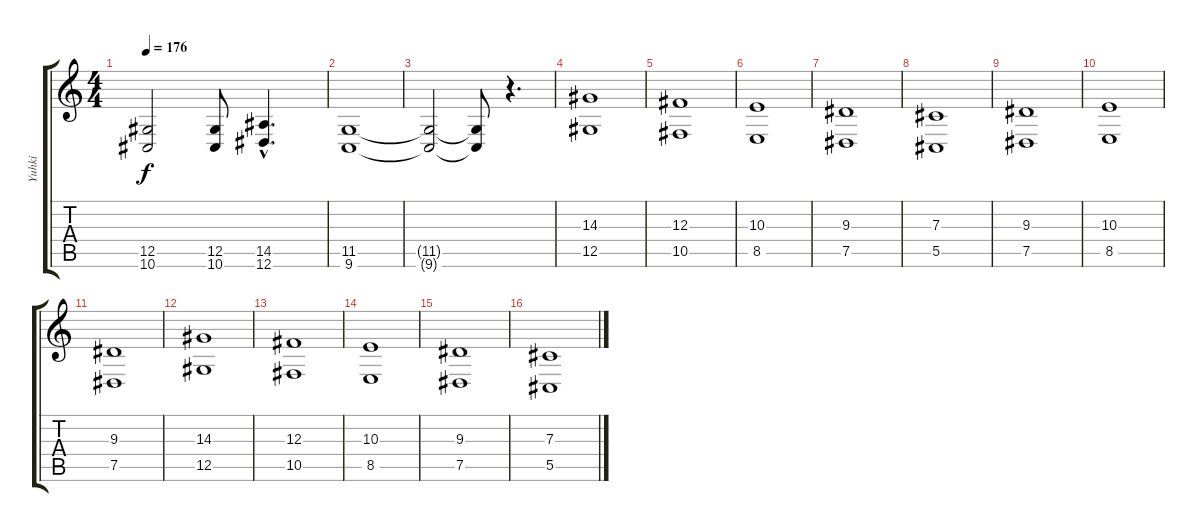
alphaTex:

\track ("Yuhki" "Yuhki") {instrument harpsichord}
\staff {score tabs}
\tuning (Eb4 Bb3 Gb3 Db3 Ab2 Eb2) {hide}
\ts (4 4)
\tempo 176
\clef g2
\ks c
(12.5{t} 10.6{t}).2{dy f} (12.5 10.6).8 (14.5{hac} 12.6{hac}).4{d} |
(11.5 9.6).1 |
(11.5{t} 9.6{t}).2 (11.5{t} 9.6{t}).8 r.4{d} |
(14.3 12.5).1 |
(12.3 10.5).1 |
(10.3 8.5).1 |
(9.3 7.5).1 |
(7.3 5.5).1 |
(9.3 7.5).1 |
(10.3 8.5).1 |
(9.3 7.5).1 |
(14.3 12.5).1 |
(12.3 10.5).1 |
(10.3 8.5).1 |
(9.3 7.5).1 |
(7.3 5.5).1
